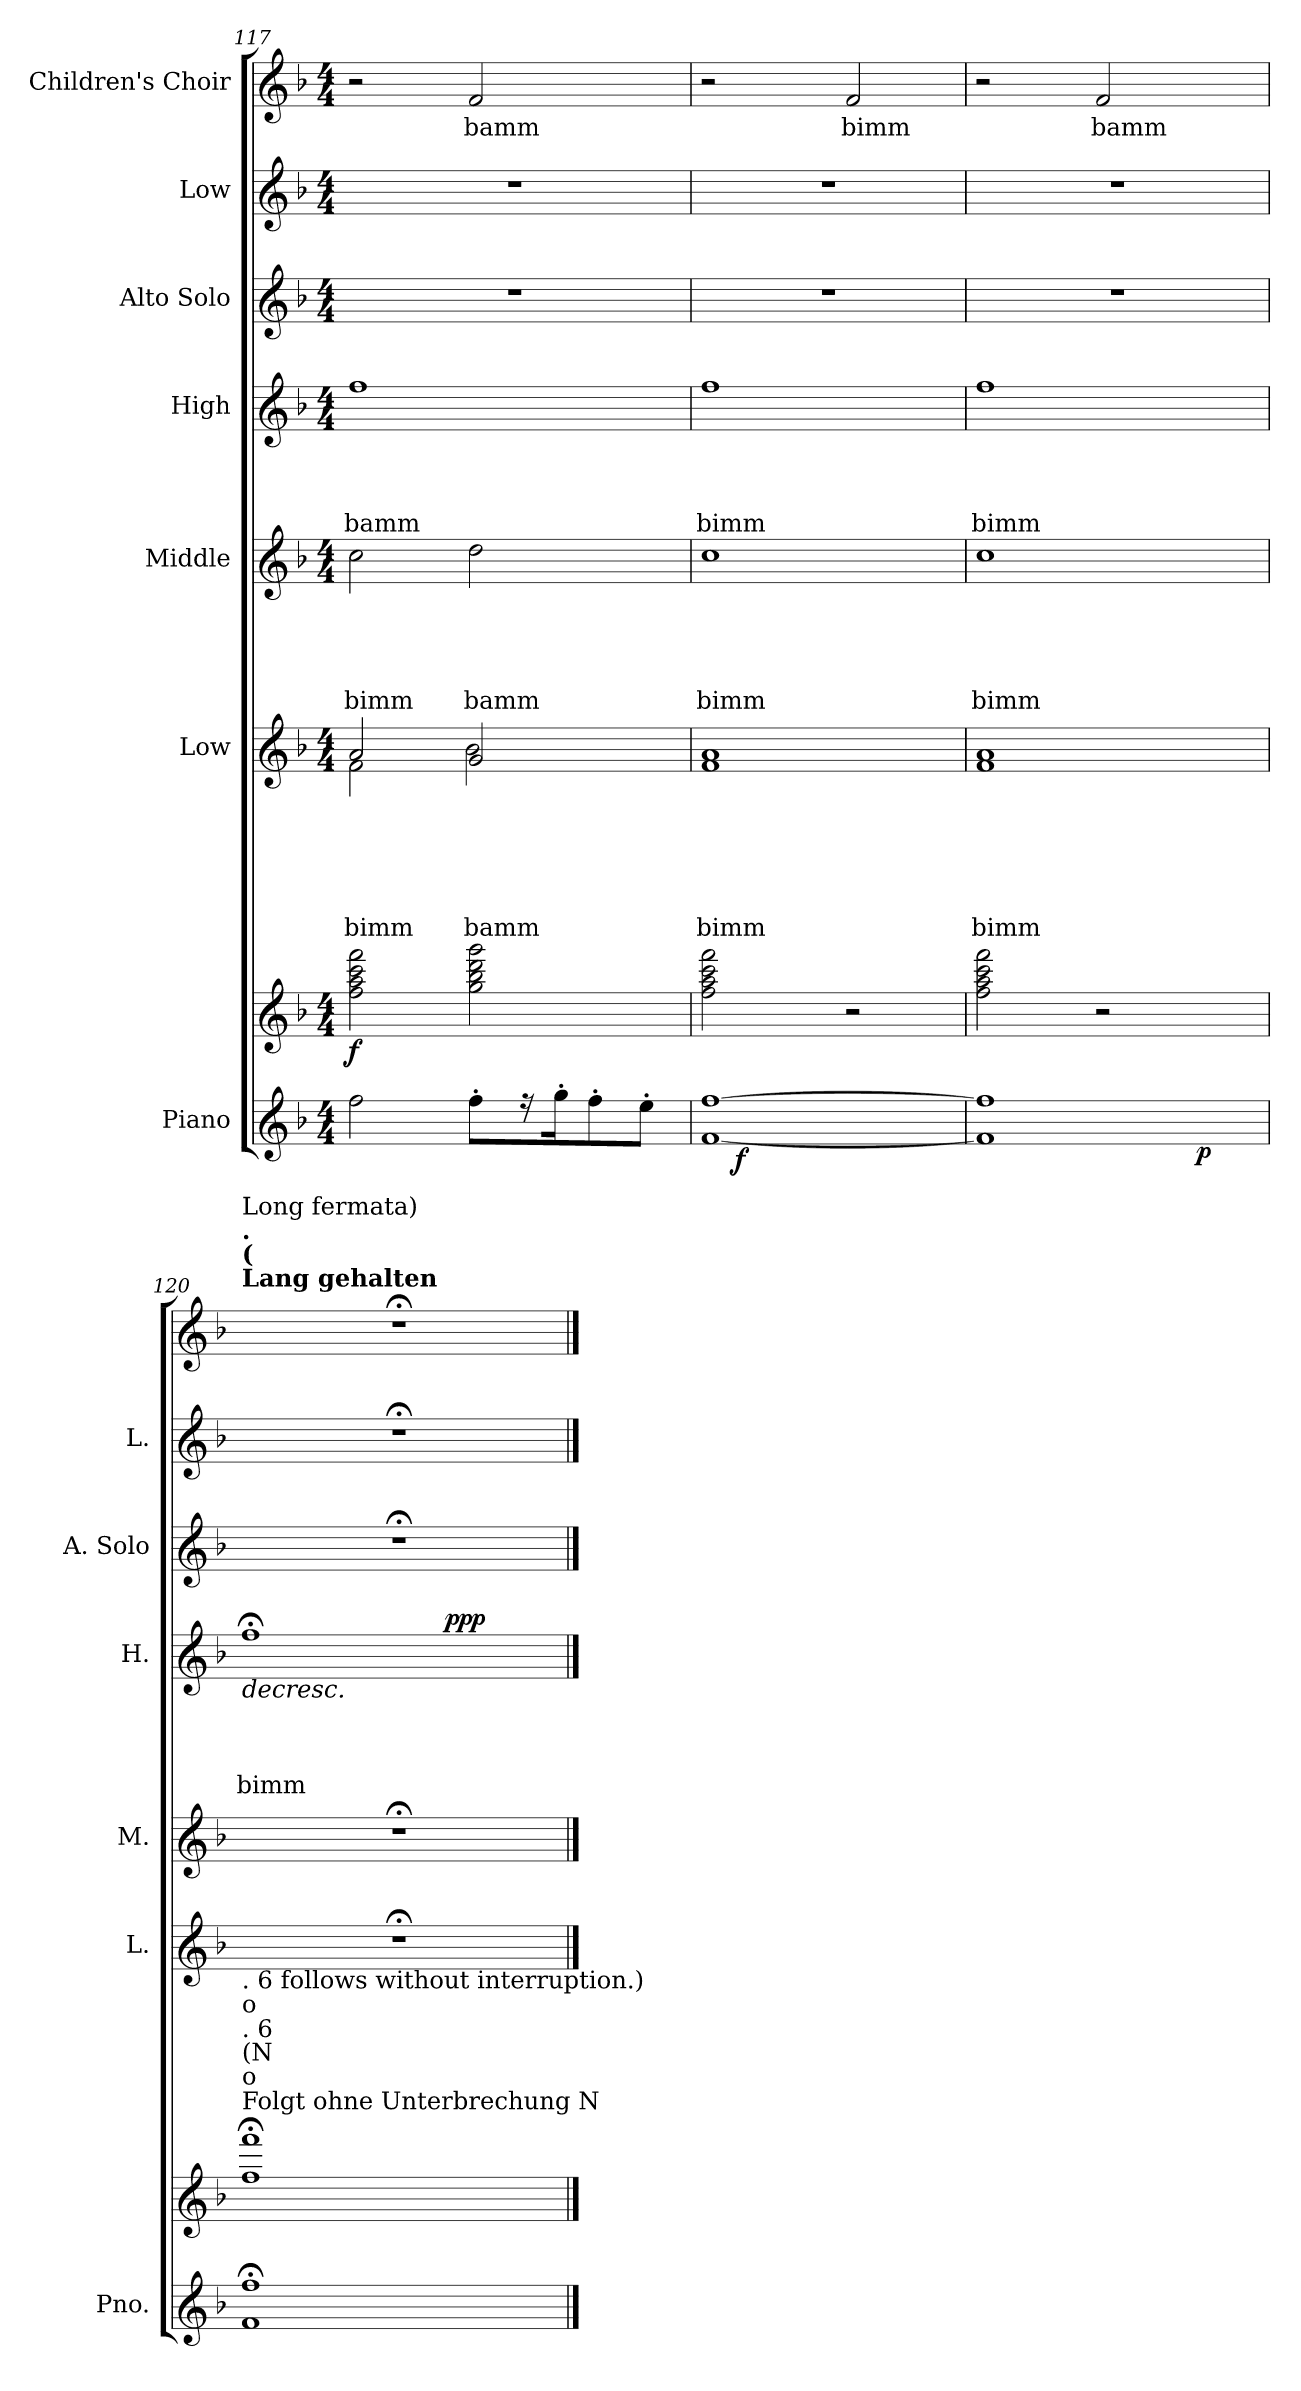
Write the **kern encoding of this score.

**kern	**kern	**dynam	**kern	**text	**text	**text	**text	**text	**text	**kern	**text	**text	**text	**text	**text	**kern	**text	**text	**text	**text	**dynam	**kern	**kern	**kern	**text
*part7	*part7	*part7	*part6	*part6	*part6	*part6	*part6	*part6	*part6	*part5	*part5	*part5	*part5	*part5	*part5	*part4	*part4	*part4	*part4	*part4	*part4	*part3	*part2	*part1	*part1
*staff8	*staff7	*staff7/8	*staff6	*staff6	*staff6	*staff6	*staff6	*staff6	*staff6	*staff5	*staff5	*staff5	*staff5	*staff5	*staff5	*staff4	*staff4	*staff4	*staff4	*staff4	*staff4	*staff3	*staff2	*staff1	*staff1
*I"Piano	*	*	*I"Low	*	*	*	*	*	*	*I"Middle	*	*	*	*	*	*I"High	*	*	*	*	*	*I"Alto Solo	*I"Low	*I"Children's Choir	*
*I'Pno.	*	*	*I'L.	*	*	*	*	*	*	*I'M.	*	*	*	*	*	*I'H.	*	*	*	*	*	*I'A.  Solo	*I'L.	*	*
*clefG2	*clefG2	*	*clefG2	*	*	*	*	*	*	*clefG2	*	*	*	*	*	*clefG2	*	*	*	*	*	*clefG2	*clefG2	*clefG2	*
*k[b-]	*k[b-]	*	*k[b-]	*	*	*	*	*	*	*k[b-]	*	*	*	*	*	*k[b-]	*	*	*	*	*	*k[b-]	*k[b-]	*k[b-]	*
*F:	*F:	*	*F:	*	*	*	*	*	*	*F:	*	*	*	*	*	*F:	*	*	*	*	*	*F:	*F:	*F:	*
*M4/4	*M4/4	*	*M4/4	*	*	*	*	*	*	*M4/4	*	*	*	*	*	*M4/4	*	*	*	*	*	*M4/4	*M4/4	*M4/4	*
=117	=117	=117	=117	=117	=117	=117	=117	=117	=117	=117	=117	=117	=117	=117	=117	=117	=117	=117	=117	=117	=117	=117	=117	=117	=117
*	*	*	*^	*	*	*	*	*	*	*	*	*	*	*	*	*	*	*	*	*	*	*	*	*	*
!	!	!LO:DY:b	!	!	!	!	!	!	!	!	!	!	!	!	!	!	!	!	!	!	!	!	!	!	!	!
2ff\	2ff\ 2aa\ 2ccc\ 2fff\	f	2a/	2f\	.	.	.	.	.	bimm	2cc\	.	.	.	.	bimm	1ff	.	.	.	bamm	.	1r	1r	2r	.
8ff'>\L	2gg\ 2bb-\ 2ddd\ 2ggg\	.	2g/	2b-\	.	.	.	.	.	bamm	2dd\	.	.	.	.	bamm	.	.	.	.	.	.	.	.	2f/	bamm
16r	.	.	.	.	.	.	.	.	.	.	.	.	.	.	.	.	.	.	.	.	.	.	.	.	.	.
16gg'>\k	.	.	.	.	.	.	.	.	.	.	.	.	.	.	.	.	.	.	.	.	.	.	.	.	.	.
8ff'>\	.	.	.	.	.	.	.	.	.	.	.	.	.	.	.	.	.	.	.	.	.	.	.	.	.	.
8ee'>\J	.	.	.	.	.	.	.	.	.	.	.	.	.	.	.	.	.	.	.	.	.	.	.	.	.	.
*	*	*	*v	*v	*	*	*	*	*	*	*	*	*	*	*	*	*	*	*	*	*	*	*	*	*	*
=118	=118	=118	=118	=118	=118	=118	=118	=118	=118	=118	=118	=118	=118	=118	=118	=118	=118	=118	=118	=118	=118	=118	=118	=118	=118
*^	*	*	*	*	*	*	*	*	*	*	*	*	*	*	*	*	*	*	*	*	*	*	*	*	*
[1f [1ff	16ryy	2ff\ 2aa\ 2ccc\ 2fff\	.	1f 1a	.	.	.	.	.	bimm	1cc	.	.	.	.	bimm	1ff	.	.	.	bimm	.	1r	1r	2r	.
!	!	!	!LO:DY:b=2	!	!	!	!	!	!	!	!	!	!	!	!	!	!	!	!	!	!	!	!	!	!	!
.	2...ryy	.	f	.	.	.	.	.	.	.	.	.	.	.	.	.	.	.	.	.	.	.	.	.	.	.
.	.	2r	.	.	.	.	.	.	.	.	.	.	.	.	.	.	.	.	.	.	.	.	.	.	2f/	bimm
=119	=119	=119	=119	=119	=119	=119	=119	=119	=119	=119	=119	=119	=119	=119	=119	=119	=119	=119	=119	=119	=119	=119	=119	=119	=119	=119
1f] 1ff]	2ryy	2ff\ 2aa\ 2ccc\ 2fff\	.	1f 1a	.	.	.	.	.	bimm	1cc	.	.	.	.	bimm	1ff	.	.	.	bimm	.	1r	1r	2r	.
.	4ryy	2r	.	.	.	.	.	.	.	.	.	.	.	.	.	.	.	.	.	.	.	.	.	.	2f/	bamm
.	32ryy	.	.	.	.	.	.	.	.	.	.	.	.	.	.	.	.	.	.	.	.	.	.	.	.	.
!	!	!	!LO:DY:b=2	!	!	!	!	!	!	!	!	!	!	!	!	!	!	!	!	!	!	!	!	!	!	!
.	8..ryy	.	p	.	.	.	.	.	.	.	.	.	.	.	.	.	.	.	.	.	.	.	.	.	.	.
=120	=120	=120	=120	=120	=120	=120	=120	=120	=120	=120	=120	=120	=120	=120	=120	=120	=120	=120	=120	=120	=120	=120	=120	=120	=120	=120
!	!	!	!	!	!	!	!	!	!	!	!	!	!	!	!	!	!	!	!	!	!	!	!	!	!LO:TX:a:B:t=Lang gehalten	!
!	!	!	!	!	!	!	!	!	!	!	!	!	!	!	!	!	!	!	!	!	!	!	!	!	!LO:TX:a:B:t=.\n(	!
!	!	!	!	!	!	!	!	!	!	!	!	!	!	!	!	!	!	!	!	!	!	!	!	!	!LO:TX:a:t=Long fermata)	!
!	!	!LO:TX:a:t=Folgt ohne Unterbrechung N	!	!	!	!	!	!	!	!	!	!	!	!	!	!	!	!	!	!	!	!	!	!	!	!
!	!	!LO:TX:a:t=o	!	!	!	!	!	!	!	!	!	!	!	!	!	!	!	!	!	!	!	!	!	!	!	!
!	!	!LO:TX:a:t=. 6\n(N	!	!	!	!	!	!	!	!	!	!	!	!	!	!	!	!	!	!	!	!	!	!	!	!
!	!	!LO:TX:a:t=o	!	!	!	!	!	!	!	!	!	!	!	!	!	!	!	!	!	!	!	!	!	!	!	!
!	!	!LO:TX:a:t=. 6 follows without interruption.)	!	!	!	!	!	!	!	!	!	!	!	!	!	!	!	!	!	!	!	!	!	!	!	!
!	!	!	!	!	!	!	!	!	!	!	!	!	!	!	!	!	!	!	!	!	!	!LO:HP:b	!	!	!	!
*v	*v	*	*	*	*	*	*	*	*	*	*	*	*	*	*	*	*^	*	*	*	*	*	*	*	*	*
1f;< 1ff;<	1ff;< 1fff;<	.	1r;<	.	.	.	.	.	.	1r;<	.	.	.	.	.	1ff;<	2ryy	.	.	.	bimm	>	1r;<	1r;<	1r;<	.
.	.	.	.	.	.	.	.	.	.	.	.	.	.	.	.	.	8.ryy	.	.	.	.	.	.	.	.	.
!	!	!	!	!	!	!	!	!	!	!	!	!	!	!	!	!	!	!	!	!	!	!LO:DY:a	!	!	!	!
.	.	.	.	.	.	.	.	.	.	.	.	.	.	.	.	.	4ryy	.	.	.	.	ppp	.	.	.	.
.	.	.	.	.	.	.	.	.	.	.	.	.	.	.	.	.	16ryy	.	.	.	.	.	.	.	.	.
.	.	.	.	.	.	.	.	.	.	.	.	.	.	.	.	.	.	.	.	.	.	]	.	.	.	.
*	*	*	*	*	*	*	*	*	*	*	*	*	*	*	*	*v	*v	*	*	*	*	*	*	*	*	*
==	==	==	==	==	==	==	==	==	==	==	==	==	==	==	==	==	==	==	==	==	==	==	==	==	==
*-	*-	*-	*-	*-	*-	*-	*-	*-	*-	*-	*-	*-	*-	*-	*-	*-	*-	*-	*-	*-	*-	*-	*-	*-	*-
